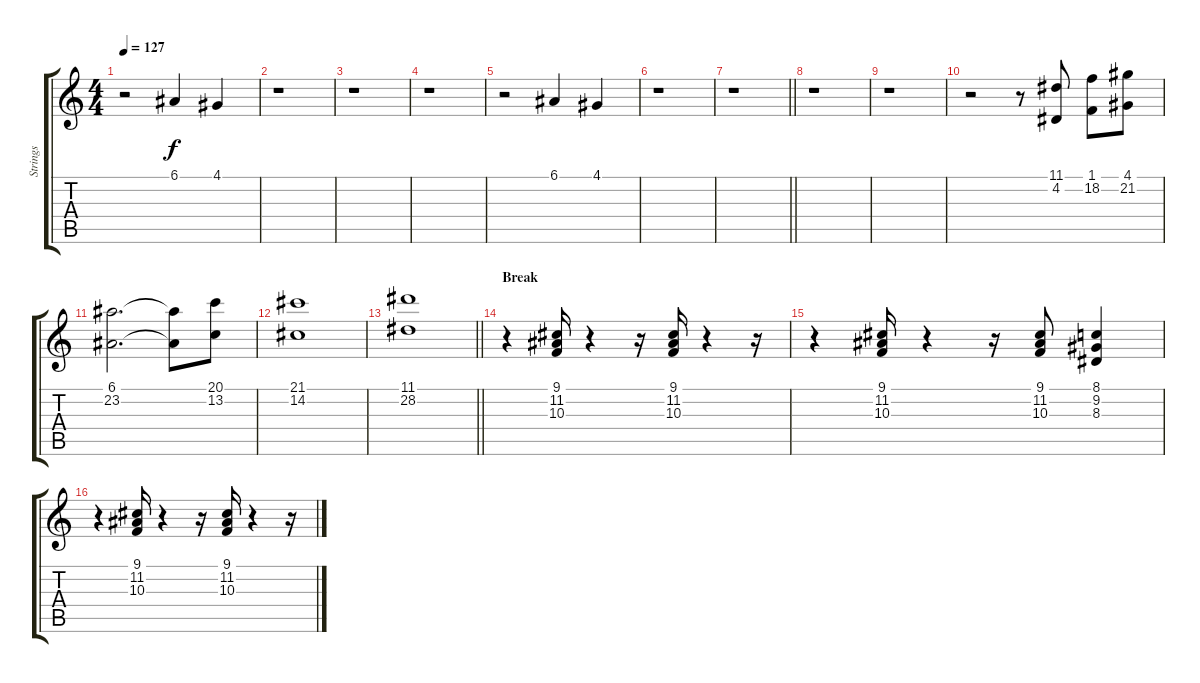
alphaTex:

\track ("Strings" "Strings") {instrument piccolo}
\staff {score tabs}
\tuning (E4 B3 G3 D3 A2 E2) {hide}
\ts (4 4)
\tempo 127
\clef g2
\ks c
r.2{dy f instrument piccolo} 6.1.4 4.1.4 |
r.1 |
r.1 |
r.1 |
r.2 6.1.4 4.1.4 |
r.1 |
\barLineRight lightlight
r.1 |
\section ("" "")
r.1 |
r.1 |
r.2{volume 8 instrument stringensemble1} r.8 (11.1 4.2).8 (1.1 18.2).8 (4.1 21.2).8 |
(6.1 23.2).2{d} (6.1{t} 23.2{t}).8 (20.1 13.2).8 |
(21.1 14.2).1 |
\barLineRight lightlight
(11.1 28.2).1 |
\section ("" "Break")
r.4{volume 16 instrument choiraahs} (9.1 11.2 10.3).16 r.4 r.16 (9.1 11.2 10.3).16 r.4 r.16 |
r.4 (9.1 11.2 10.3).16 r.4 r.16 (9.1 11.2 10.3).8 (8.1 9.2 8.3).4 |
r.4 (9.1 11.2 10.3).16 r.4 r.16 (9.1 11.2 10.3).16 r.4 r.16
